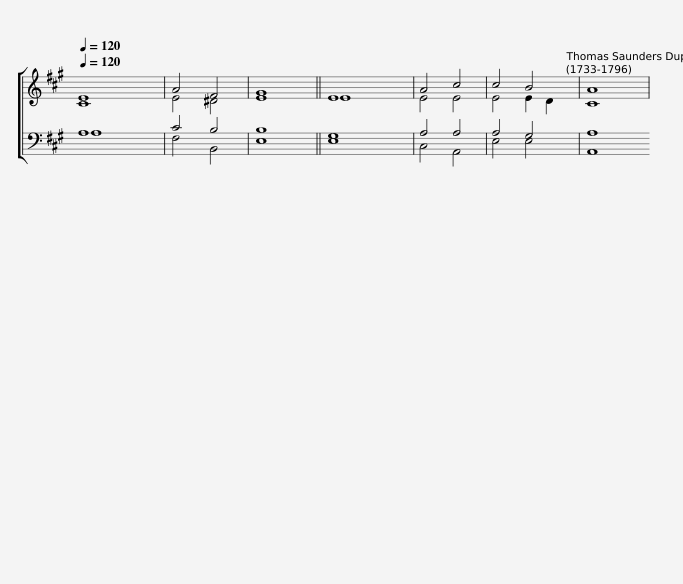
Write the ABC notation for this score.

X:1
%%score [ ( 1 2 ) ( 3 4 ) ]
L:1/8
Q:1/4=120
M:none
I:linebreak $
K:A
V:1 treble
V:2 treble
V:3 bass
V:4 bass
V:1
 E8 | A4 F4 | G8 || E8 | A4 c4 | %5
 c4 B4 | A8 | %7
V:2
 C8 | E4 ^D4 | E8 || E8 | E4 E4 | %5
 E4 E2 D2 | C8 | %7
V:3
 A,8 | C4 B,4 | B,8 || G,8 | A,4 A,4 | %5
 A,4 G,4 | A,8 | %7
V:4
 A,8 | F,4 B,,4 | E,8 || E,8 | C,4 A,,4 | %5
 E,4 E,4 | A,,8 | %7
